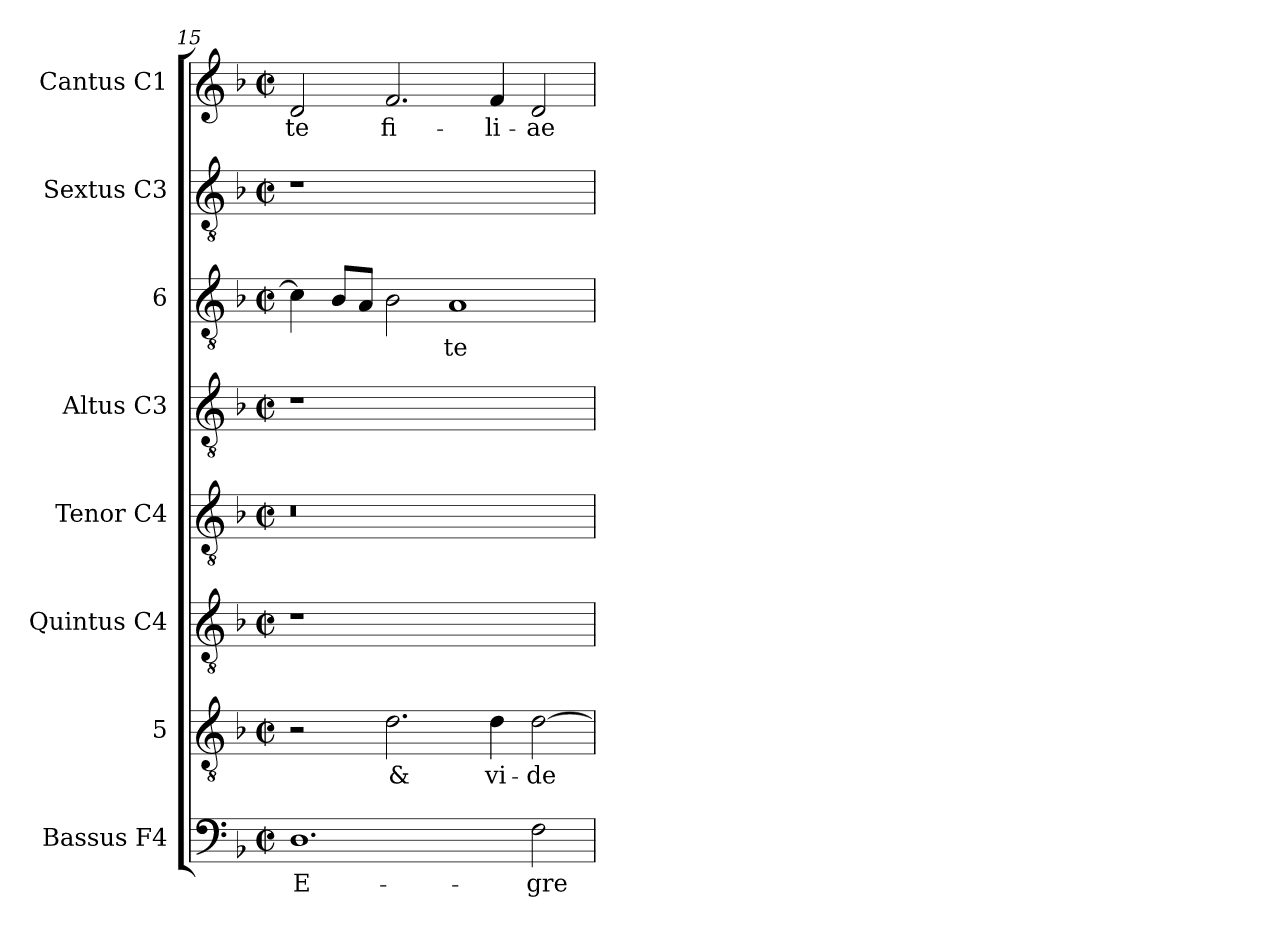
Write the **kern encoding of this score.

**kern	**text	**kern	**text	**kern	**kern	**kern	**kern	**text	**kern	**kern	**text
*part8	*part8	*part7	*part7	*part6	*part5	*part4	*part3	*part3	*part2	*part1	*part1
*staff8	*staff8	*staff7	*staff7	*staff6	*staff5	*staff4	*staff3	*staff3	*staff2	*staff1	*staff1
*I"Bassus  F4	*	*I"5	*	*I"Quintus  C4	*I"Tenor  C4	*I"Altus  C3	*I"6	*	*I"Sextus  C3	*I"Cantus  C1	*
*I'B	*	*	*	*	*I'T	*I'A	*	*	*	*I'C	*
*clefF4	*	*clefGv2	*	*clefGv2	*clefGv2	*clefGv2	*clefGv2	*	*clefGv2	*clefG2	*
*k[b-]	*	*k[b-]	*	*k[b-]	*k[b-]	*k[b-]	*k[b-]	*	*k[b-]	*k[b-]	*
*F:	*	*F:	*	*F:	*F:	*F:	*F:	*	*F:	*F:	*
*M2/2	*	*M2/2	*	*M2/2	*M2/2	*M2/2	*M2/2	*	*M2/2	*M2/2	*
*met(c|)	*	*met(c|)	*	*met(c|)	*met(c|)	*met(c|)	*met(c|)	*	*met(c|)	*met(c|)	*
=15	=15	=15	=15	=15	=15	=15	=15	=15	=15	=15	=15
!	!LO:LY:b:cj	!	!	!	!	!	!	!LO:LY:b	!	!	!LO:LY:b:cj
1.D	E-	2r	.	1r	0r	1r	4c\]	--	1r	2d/	-te
!	!	!	!	!	!	!	!	!LO:LY:b	!	!	!
.	.	.	.	.	.	.	8B-/L	--	.	.	.
!	!	!	!	!	!	!	!	!LO:LY:b	!	!	!
.	.	.	.	.	.	.	8A/J	--	.	.	.
!	!	!	!LO:LY:b:cj	!	!	!	!	!LO:LY:b	!	!	!LO:LY:b:cj
.	.	2.d\	&	.	.	.	2B-\	--	.	2.f/	fi-
!	!	!	!	!	!	!	!	!LO:LY:b	!	!	!
.	.	.	.	1ryy	.	1ryy	1A	-te	1ryy	.	.
!	!	!	!LO:LY:b:cj	!	!	!	!	!	!	!	!LO:LY:b:cj
.	.	4d\	vi-	.	.	.	.	.	.	4f/	-li-
!	!LO:LY:b:cj	!	!LO:LY:b:cj	!	!	!	!	!	!	!	!LO:LY:b:cj
2F\	-gre-	[>2d\	-de-	.	.	.	.	.	.	2d/	-ae
=	=	=	=	=	=	=	=	=	=	=	=
*-	*-	*-	*-	*-	*-	*-	*-	*-	*-	*-	*-
